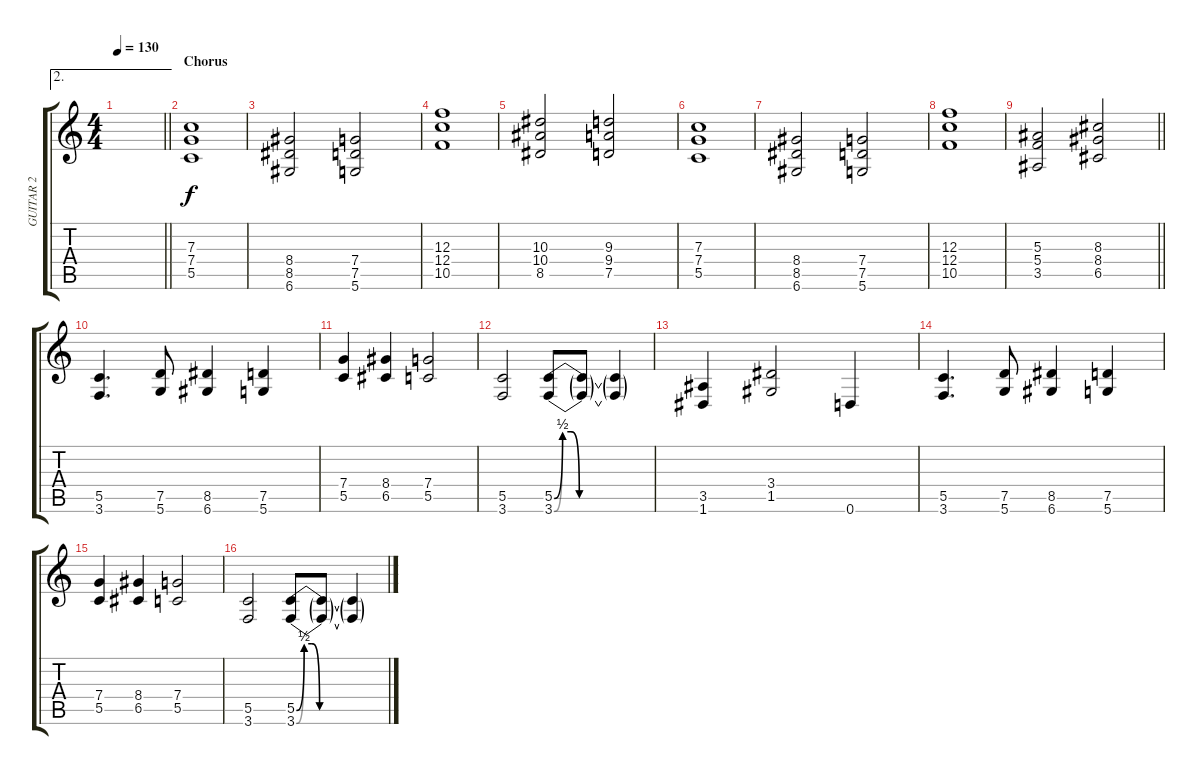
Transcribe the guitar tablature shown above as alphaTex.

\track ("GUITAR 2" "GUITAR 2") {instrument overdrivenguitar}
\staff {score tabs}
\tuning (D4 A3 F3 C3 G2 D2) {hide}
\ae 2
\ts (4 4)
\tempo 130
\clef g2
\barLineRight lightlight
\ks c
|
\section ("" "Chorus")
(7.3 7.4 5.5).1 |
(8.4 8.5 6.6).2 (7.4 7.5 5.6).2 |
(12.3 12.4 10.5).1 |
(10.3 10.4 8.5).2 (9.3 9.4 7.5).2 |
(7.3 7.4 5.5).1 |
(8.4 8.5 6.6).2 (7.4 7.5 5.6).2 |
(12.3 12.4 10.5).1 |
\barLineRight lightlight
(5.3 5.4 3.5).2 (8.3 8.4 6.5).2 |
(5.5 3.6).4{d} (7.5 5.6).8 (8.5 6.6).4 (7.5 5.6).4 |
(7.4 5.5).4 (8.4 6.5).4 (7.4 5.5).2 |
(5.5 3.6).2 (5.5{be (custom 0 0 5 2 10 2 15 0 60 0)} 3.6{be (custom 0 0 5 2 10 2 15 0 60 0)}).8 (5.5{t} 3.6{t}).8 (5.5{t} 3.6{t}).4 |
(3.5 1.6).4 (3.4 1.5).2 0.6.4 |
(5.5 3.6).4{d} (7.5 5.6).8 (8.5 6.6).4 (7.5 5.6).4 |
(7.4 5.5).4 (8.4 6.5).4 (7.4 5.5).2 |
(5.5 3.6).2 (5.5{be (custom 0 0 5 2 10 2 15 0 60 0)} 3.6{be (custom 0 0 5 2 10 2 15 0 60 0)}).8 (5.5{t} 3.6{t}).8 (5.5{t} 3.6{t}).4
